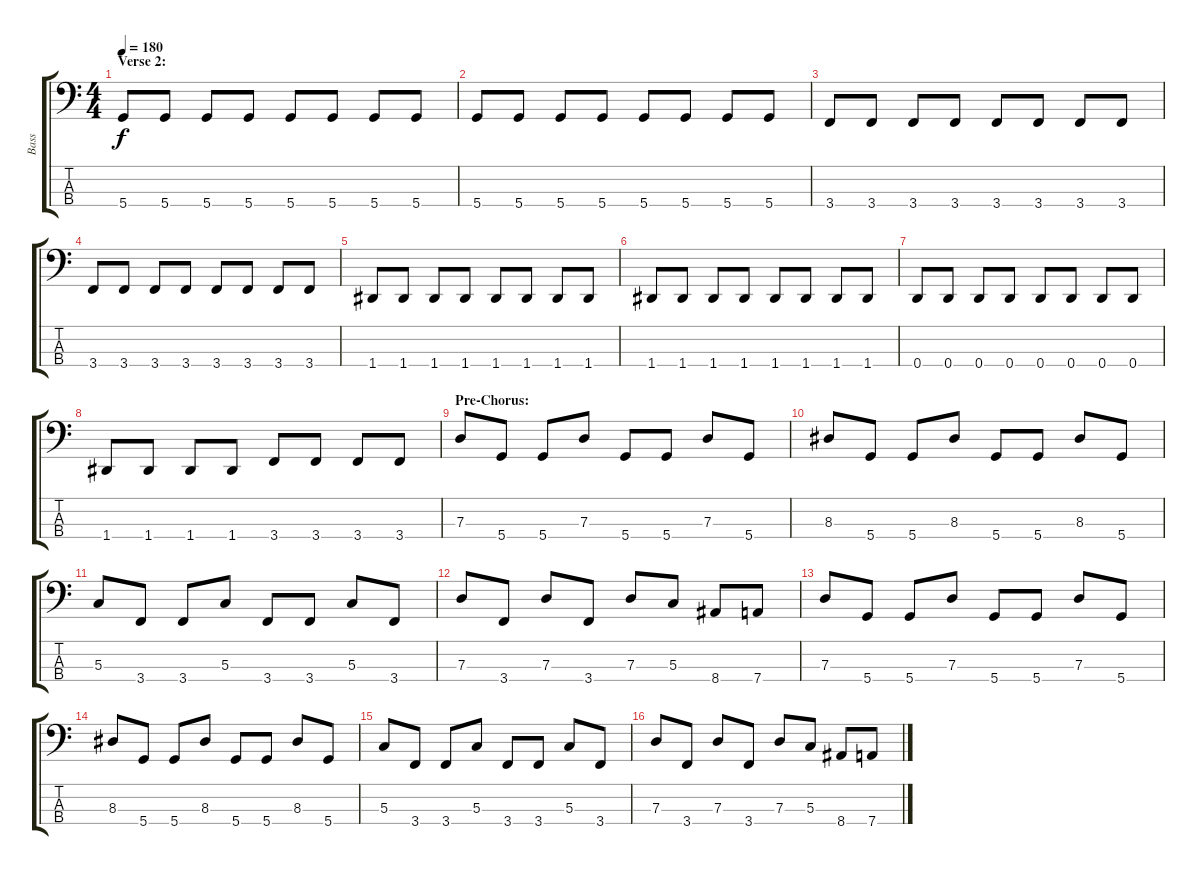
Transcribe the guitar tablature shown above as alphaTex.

\track ("Bass" "Bass") {instrument fretlessbass}
\staff {score tabs}
\tuning (F2 C2 G1 D1) {hide}
\ts (4 4)
\section ("" "Verse 2:")
\tempo 180
\clef f4
\ks c
5.4.8{dy f} 5.4.8 5.4.8 5.4.8 5.4.8 5.4.8 5.4.8 5.4.8 |
5.4.8 5.4.8 5.4.8 5.4.8 5.4.8 5.4.8 5.4.8 5.4.8 |
3.4.8 3.4.8 3.4.8 3.4.8 3.4.8 3.4.8 3.4.8 3.4.8 |
3.4.8 3.4.8 3.4.8 3.4.8 3.4.8 3.4.8 3.4.8 3.4.8 |
1.4.8 1.4.8 1.4.8 1.4.8 1.4.8 1.4.8 1.4.8 1.4.8 |
1.4.8 1.4.8 1.4.8 1.4.8 1.4.8 1.4.8 1.4.8 1.4.8 |
0.4.8 0.4.8 0.4.8 0.4.8 0.4.8 0.4.8 0.4.8 0.4.8 |
1.4.8 1.4.8 1.4.8 1.4.8 3.4.8 3.4.8 3.4.8 3.4.8 |
\section ("" "Pre-Chorus:")
7.3.8 5.4.8 5.4.8 7.3.8 5.4.8 5.4.8 7.3.8 5.4.8 |
8.3.8 5.4.8 5.4.8 8.3.8 5.4.8 5.4.8 8.3.8 5.4.8 |
5.3.8 3.4.8 3.4.8 5.3.8 3.4.8 3.4.8 5.3.8 3.4.8 |
7.3.8 3.4.8 7.3.8 3.4.8 7.3.8 5.3.8 8.4.8 7.4.8 |
7.3.8 5.4.8 5.4.8 7.3.8 5.4.8 5.4.8 7.3.8 5.4.8 |
8.3.8 5.4.8 5.4.8 8.3.8 5.4.8 5.4.8 8.3.8 5.4.8 |
5.3.8 3.4.8 3.4.8 5.3.8 3.4.8 3.4.8 5.3.8 3.4.8 |
7.3.8 3.4.8 7.3.8 3.4.8 7.3.8 5.3.8 8.4.8 7.4.8
